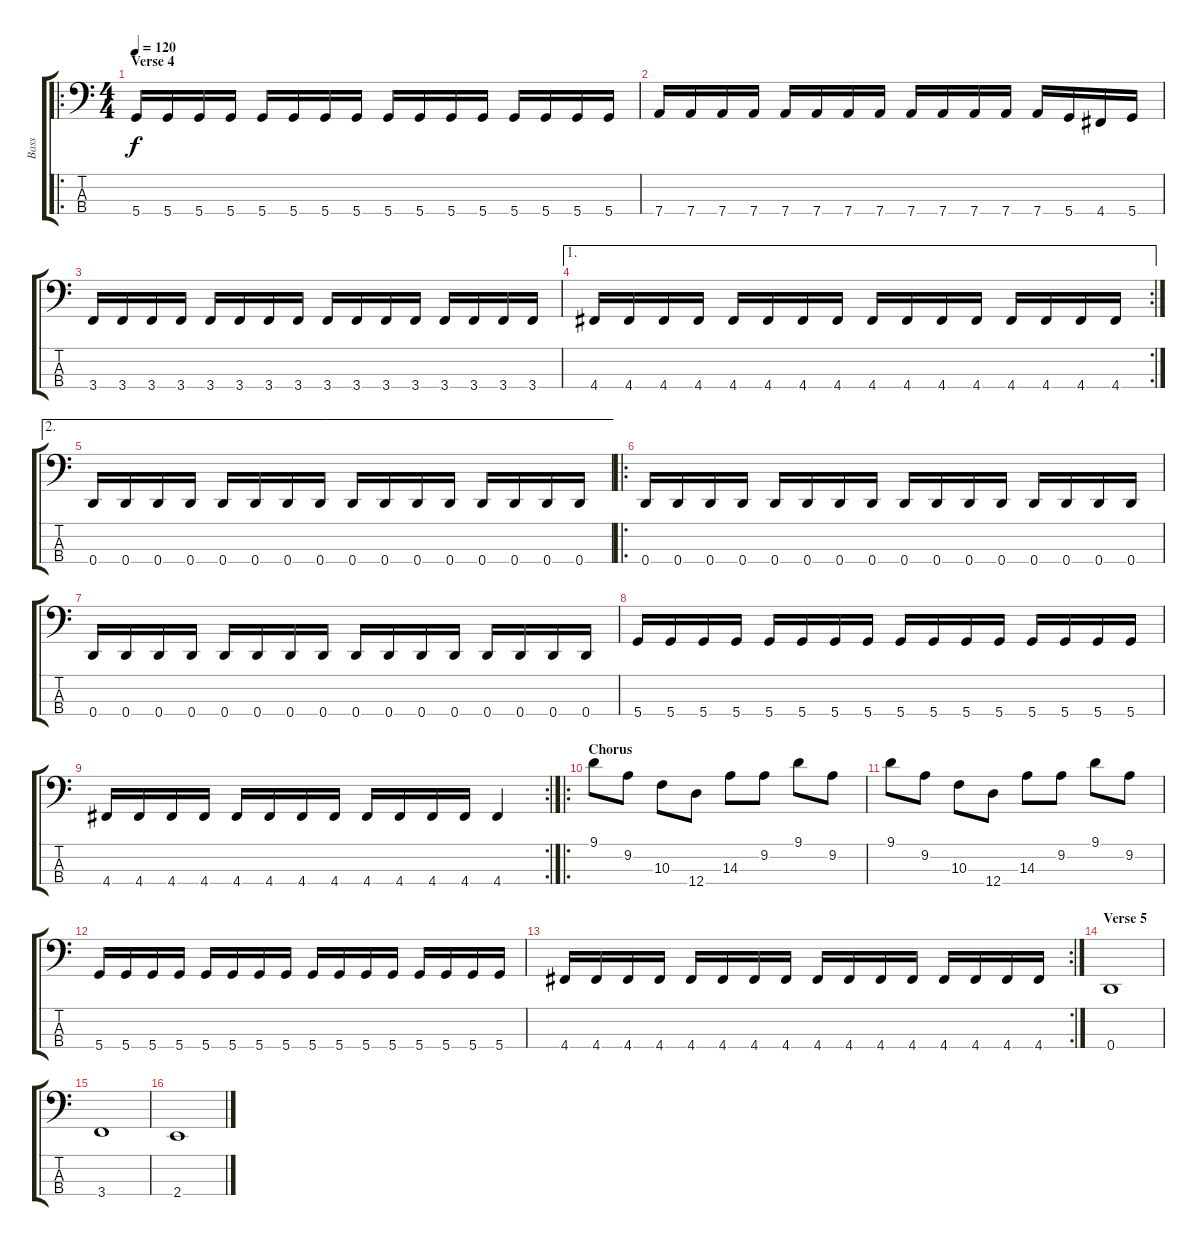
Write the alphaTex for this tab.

\track ("Bass" "Bass") {instrument electricbassfinger}
\staff {score tabs}
\tuning (F2 C2 G1 D1) {hide}
\ro
\ts (4 4)
\section ("" "Verse 4")
\tempo 120
\clef f4
\ks c
5.4.16{dy f} 5.4.16 5.4.16 5.4.16 5.4.16 5.4.16 5.4.16 5.4.16 5.4.16 5.4.16 5.4.16 5.4.16 5.4.16 5.4.16 5.4.16 5.4.16 |
7.4.16 7.4.16 7.4.16 7.4.16 7.4.16 7.4.16 7.4.16 7.4.16 7.4.16 7.4.16 7.4.16 7.4.16 7.4.16 5.4.16 4.4.16 5.4.16 |
3.4.16 3.4.16 3.4.16 3.4.16 3.4.16 3.4.16 3.4.16 3.4.16 3.4.16 3.4.16 3.4.16 3.4.16 3.4.16 3.4.16 3.4.16 3.4.16 |
\ae 1
\rc 2
4.4.16 4.4.16 4.4.16 4.4.16 4.4.16 4.4.16 4.4.16 4.4.16 4.4.16 4.4.16 4.4.16 4.4.16 4.4.16 4.4.16 4.4.16 4.4.16 |
\ae 2
0.4.16 0.4.16 0.4.16 0.4.16 0.4.16 0.4.16 0.4.16 0.4.16 0.4.16 0.4.16 0.4.16 0.4.16 0.4.16 0.4.16 0.4.16 0.4.16 |
\ro
0.4.16 0.4.16 0.4.16 0.4.16 0.4.16 0.4.16 0.4.16 0.4.16 0.4.16 0.4.16 0.4.16 0.4.16 0.4.16 0.4.16 0.4.16 0.4.16 |
0.4.16 0.4.16 0.4.16 0.4.16 0.4.16 0.4.16 0.4.16 0.4.16 0.4.16 0.4.16 0.4.16 0.4.16 0.4.16 0.4.16 0.4.16 0.4.16 |
5.4.16 5.4.16 5.4.16 5.4.16 5.4.16 5.4.16 5.4.16 5.4.16 5.4.16 5.4.16 5.4.16 5.4.16 5.4.16 5.4.16 5.4.16 5.4.16 |
\rc 2
4.4.16 4.4.16 4.4.16 4.4.16 4.4.16 4.4.16 4.4.16 4.4.16 4.4.16 4.4.16 4.4.16 4.4.16 4.4.4 |
\ro
\section ("" "Chorus")
9.1.8 9.2.8 10.3.8 12.4.8 14.3.8 9.2.8 9.1.8 9.2.8 |
9.1.8 9.2.8 10.3.8 12.4.8 14.3.8 9.2.8 9.1.8 9.2.8 |
5.4.16 5.4.16 5.4.16 5.4.16 5.4.16 5.4.16 5.4.16 5.4.16 5.4.16 5.4.16 5.4.16 5.4.16 5.4.16 5.4.16 5.4.16 5.4.16 |
\rc 2
4.4.16 4.4.16 4.4.16 4.4.16 4.4.16 4.4.16 4.4.16 4.4.16 4.4.16 4.4.16 4.4.16 4.4.16 4.4.16 4.4.16 4.4.16 4.4.16 |
\section ("" "Verse 5")
0.4.1 |
3.4.1 |
2.4.1
